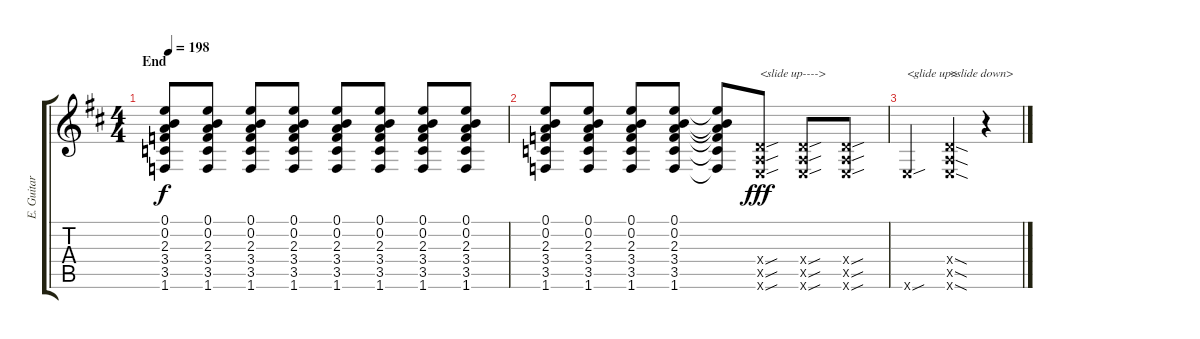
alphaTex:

\track ("E. Guitar I" "E. Guitar ") {instrument overdrivenguitar}
\staff {score tabs}
\tuning (E4 B3 G3 D3 A2 E2) {hide}
\ts (4 4)
\section ("" "End")
\tempo 198
\clef g2
\ks d
(0.1 0.2 2.3 3.4 3.5 1.6).8{dy f} (0.1 0.2 2.3 3.4 3.5 1.6).8 (0.1 0.2 2.3 3.4 3.5 1.6).8 (0.1 0.2 2.3 3.4 3.5 1.6).8 (0.1 0.2 2.3 3.4 3.5 1.6).8 (0.1 0.2 2.3 3.4 3.5 1.6).8 (0.1 0.2 2.3 3.4 3.5 1.6).8 (0.1 0.2 2.3 3.4 3.5 1.6).8 |
(0.1 0.2 2.3 3.4 3.5 1.6).8 (0.1 0.2 2.3 3.4 3.5 1.6).8 (0.1 0.2 2.3 3.4 3.5 1.6).8 (0.1 0.2 2.3 3.4 3.5 1.6).8 (0.1{t} 0.2{t} 2.3{t} 3.4{t} 3.5{t} 1.6{t}).8 (0.4{sou x} 0.5{sou x} 0.6{sou x}).8{txt "<slide up---->" dy fff} (0.4{sou x} 0.5{sou x} 0.6{sou x}).8 (0.4{sou x} 0.5{sou x} 0.6{sou x}).8 |
0.6{sou x}.2{txt "<glide up>"} (0.4{sod x} 0.5{sod x} 0.6{sod x}).4{txt "<slide down>"} r.4
